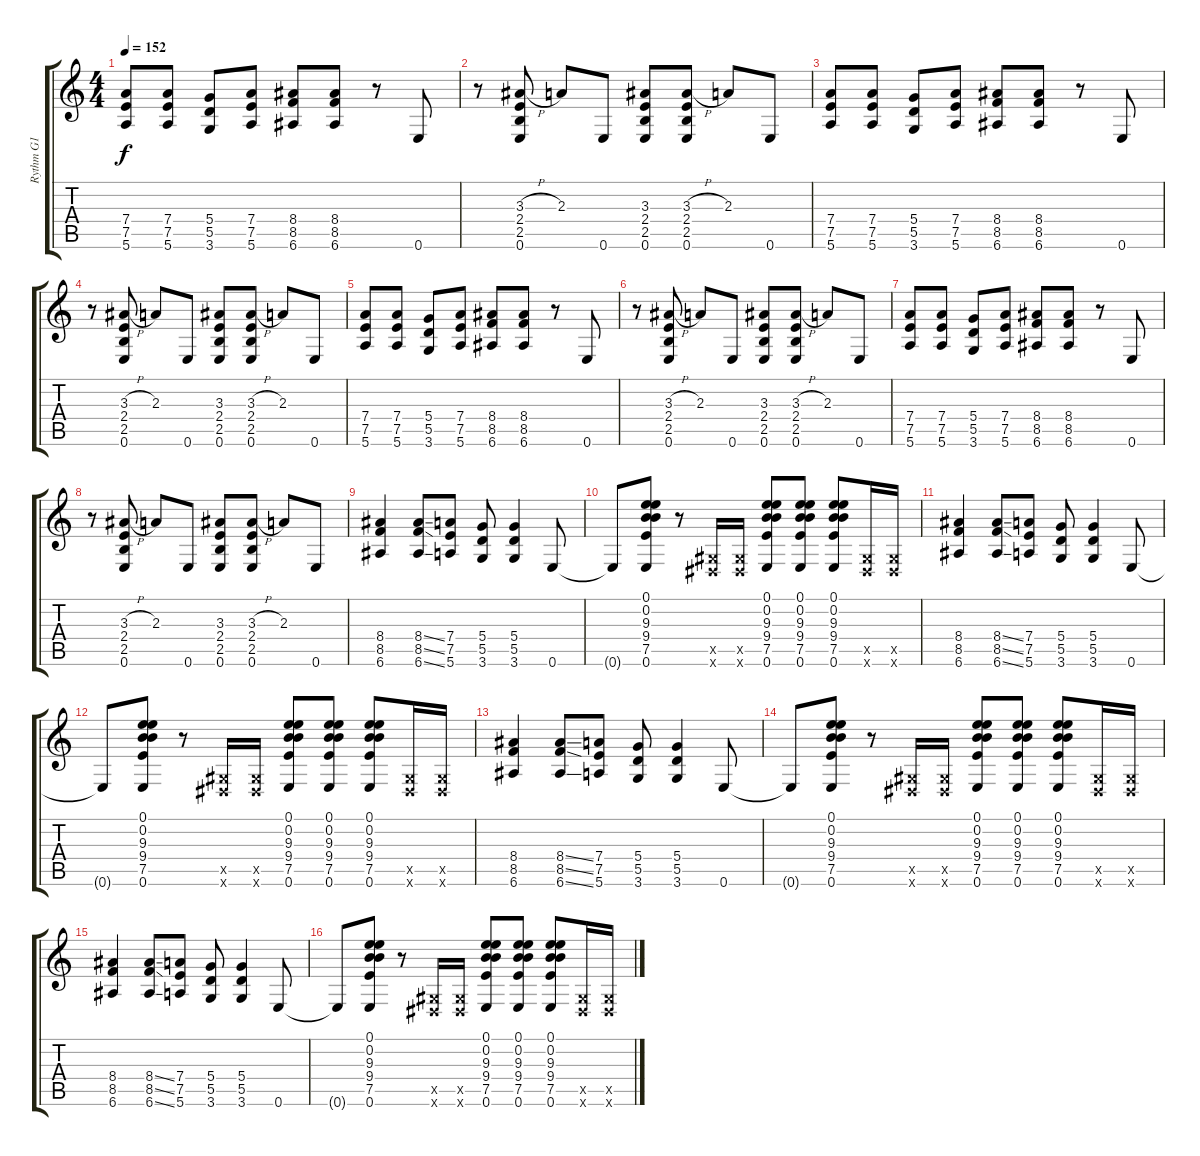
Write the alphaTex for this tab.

\track ("Rythm G1" "Rythm G1") {instrument overdrivenguitar}
\staff {score tabs}
\tuning (E4 B3 G3 D3 A2 E2) {hide}
\ts (4 4)
\tempo 152
\clef g2
\ks c
(7.4 7.5 5.6).8{dy f} (7.4 7.5 5.6).8 (5.4 5.5 3.6).8 (7.4 7.5 5.6).8 (8.4 8.5 6.6).8 (8.4 8.5 6.6).8 r.8 0.6.8 |
r.8 (3.3{h} 2.4 2.5 0.6).8 2.3.8 0.6.8 (3.3 2.4 2.5 0.6).8 (3.3{h} 2.4 2.5 0.6).8 2.3.8 0.6.8 |
(7.4 7.5 5.6).8 (7.4 7.5 5.6).8 (5.4 5.5 3.6).8 (7.4 7.5 5.6).8 (8.4 8.5 6.6).8 (8.4 8.5 6.6).8 r.8 0.6.8 |
r.8 (3.3{h} 2.4 2.5 0.6).8 2.3.8 0.6.8 (3.3 2.4 2.5 0.6).8 (3.3{h} 2.4 2.5 0.6).8 2.3.8 0.6.8 |
(7.4 7.5 5.6).8 (7.4 7.5 5.6).8 (5.4 5.5 3.6).8 (7.4 7.5 5.6).8 (8.4 8.5 6.6).8 (8.4 8.5 6.6).8 r.8 0.6.8 |
r.8 (3.3{h} 2.4 2.5 0.6).8 2.3.8 0.6.8 (3.3 2.4 2.5 0.6).8 (3.3{h} 2.4 2.5 0.6).8 2.3.8 0.6.8 |
(7.4 7.5 5.6).8 (7.4 7.5 5.6).8 (5.4 5.5 3.6).8 (7.4 7.5 5.6).8 (8.4 8.5 6.6).8 (8.4 8.5 6.6).8 r.8 0.6.8 |
r.8 (3.3{h} 2.4 2.5 0.6).8 2.3.8 0.6.8 (3.3 2.4 2.5 0.6).8 (3.3{h} 2.4 2.5 0.6).8 2.3.8 0.6.8 |
(8.4 8.5 6.6).4 (8.4{ss} 8.5{ss} 6.6{ss}).8 (7.4 7.5 5.6).8 (5.4 5.5 3.6).8 (5.4 5.5 3.6).4 0.6.8 |
0.6{t}.8 (0.1 0.2 9.3 9.4 7.5 0.6).8 r.8 (-1.5{x} -1.6{x}).16 (-1.5{x} -1.6{x}).16 (0.1 0.2 9.3 9.4 7.5 0.6).8 (0.1 0.2 9.3 9.4 7.5 0.6).8 (0.1 0.2 9.3 9.4 7.5 0.6).8 (-1.5{x} -1.6{x}).16 (-1.5{x} -1.6{x}).16 |
(8.4 8.5 6.6).4 (8.4{ss} 8.5{ss} 6.6{ss}).8 (7.4 7.5 5.6).8 (5.4 5.5 3.6).8 (5.4 5.5 3.6).4 0.6.8 |
0.6{t}.8 (0.1 0.2 9.3 9.4 7.5 0.6).8 r.8 (-1.5{x} -1.6{x}).16 (-1.5{x} -1.6{x}).16 (0.1 0.2 9.3 9.4 7.5 0.6).8 (0.1 0.2 9.3 9.4 7.5 0.6).8 (0.1 0.2 9.3 9.4 7.5 0.6).8 (-1.5{x} -1.6{x}).16 (-1.5{x} -1.6{x}).16 |
(8.4 8.5 6.6).4 (8.4{ss} 8.5{ss} 6.6{ss}).8 (7.4 7.5 5.6).8 (5.4 5.5 3.6).8 (5.4 5.5 3.6).4 0.6.8 |
0.6{t}.8 (0.1 0.2 9.3 9.4 7.5 0.6).8 r.8 (-1.5{x} -1.6{x}).16 (-1.5{x} -1.6{x}).16 (0.1 0.2 9.3 9.4 7.5 0.6).8 (0.1 0.2 9.3 9.4 7.5 0.6).8 (0.1 0.2 9.3 9.4 7.5 0.6).8 (-1.5{x} -1.6{x}).16 (-1.5{x} -1.6{x}).16 |
(8.4 8.5 6.6).4 (8.4{ss} 8.5{ss} 6.6{ss}).8 (7.4 7.5 5.6).8 (5.4 5.5 3.6).8 (5.4 5.5 3.6).4 0.6.8 |
0.6{t}.8 (0.1 0.2 9.3 9.4 7.5 0.6).8 r.8 (-1.5{x} -1.6{x}).16 (-1.5{x} -1.6{x}).16 (0.1 0.2 9.3 9.4 7.5 0.6).8 (0.1 0.2 9.3 9.4 7.5 0.6).8 (0.1 0.2 9.3 9.4 7.5 0.6).8 (-1.5{x} -1.6{x}).16 (-1.5{x} -1.6{x}).16
